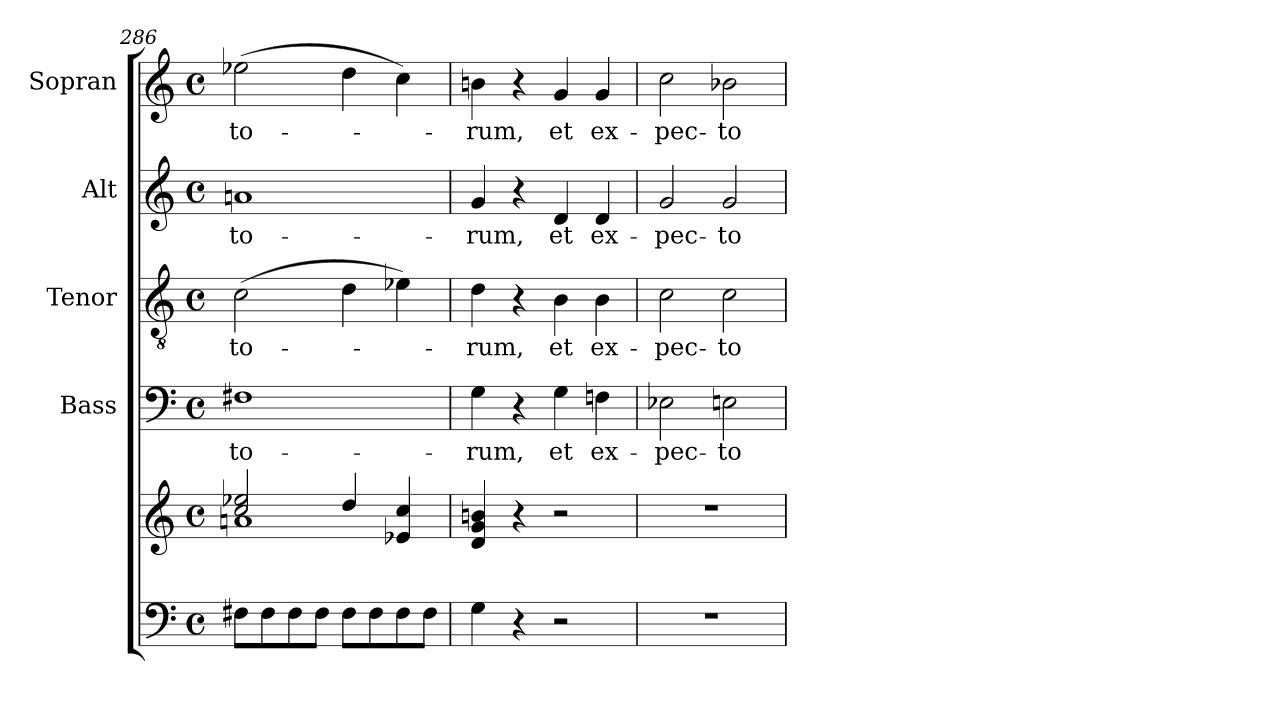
**kern	**kern	**kern	**text	**kern	**text	**kern	**text	**kern	**text
*part5	*part5	*part4	*part4	*part3	*part3	*part2	*part2	*part1	*part1
*staff6	*staff5	*staff4	*staff4	*staff3	*staff3	*staff2	*staff2	*staff1	*staff1
*	*	*I"Bass	*	*I"Tenor	*	*I"Alt	*	*I"Sopran	*
*	*	*I'B.	*	*I'T.	*	*I'A.	*	*I'S.	*
*clefF4	*clefG2	*clefF4	*	*clefGv2	*	*clefG2	*	*clefG2	*
*k[]	*k[]	*k[]	*	*k[]	*	*k[]	*	*k[]	*
*C:	*C:	*C:	*	*C:	*	*C:	*	*C:	*
*M4/4	*M4/4	*M4/4	*	*M4/4	*	*M4/4	*	*M4/4	*
*met(c)	*met(c)	*met(c)	*	*met(c)	*	*met(c)	*	*met(c)	*
=286	=286	=286	=286	=286	=286	=286	=286	=286	=286
*	*^	*	*	*	*	*	*	*	*
!	!	!	!	!LO:LY:b	!	!LO:LY:b	!	!LO:LY:b	!	!LO:LY:b
8F#X\L	2cc/ 2ee-X/	1an	1F#X	-to-	(>2c\	-to-	1an	-to-	(>2ee-X\	-to-
8F#\	.	.	.	.	.	.	.	.	.	.
8F#\	.	.	.	.	.	.	.	.	.	.
8F#\J	.	.	.	.	.	.	.	.	.	.
8F#\L	4dd/	.	.	.	4d\	.	.	.	4dd\	.
8F#\	.	.	.	.	.	.	.	.	.	.
8F#\	4e-X/ 4cc/	.	.	.	4e-X\)	.	.	.	4cc\)	.
8F#\J	.	.	.	.	.	.	.	.	.	.
*	*v	*v	*	*	*	*	*	*	*	*
=287	=287	=287	=287	=287	=287	=287	=287	=287	=287
!	!	!	!LO:LY:b	!	!LO:LY:b	!	!LO:LY:b	!	!LO:LY:b
4G\	4d/ 4g/ 4bn/	4G\	-rum,	4d\	-rum,	4g/	-rum,	4bn\	-rum,
4r	4r	4r	.	4r	.	4r	.	4r	.
!	!	!	!LO:LY:b	!	!LO:LY:b	!	!LO:LY:b	!	!LO:LY:b
2r	2r	4G\	et	4B\	et	4d/	et	4g/	et
!	!	!	!LO:LY:b	!	!LO:LY:b	!	!LO:LY:b	!	!LO:LY:b
.	.	4Fn\	ex-	4B\	ex-	4d/	ex-	4g/	ex-
=288	=288	=288	=288	=288	=288	=288	=288	=288	=288
!	!	!	!LO:LY:b	!	!LO:LY:b	!	!LO:LY:b	!	!LO:LY:b
1r	1r	2E-X\	-pec-	2c\	-pec-	2g/	-pec-	2cc\	-pec-
!	!	!	!LO:LY:b	!	!LO:LY:b	!	!LO:LY:b	!	!LO:LY:b
.	.	2En\	-to	2c\	-to	2g/	-to	2b-X\	-to
=	=	=	=	=	=	=	=	=	=
*-	*-	*-	*-	*-	*-	*-	*-	*-	*-
